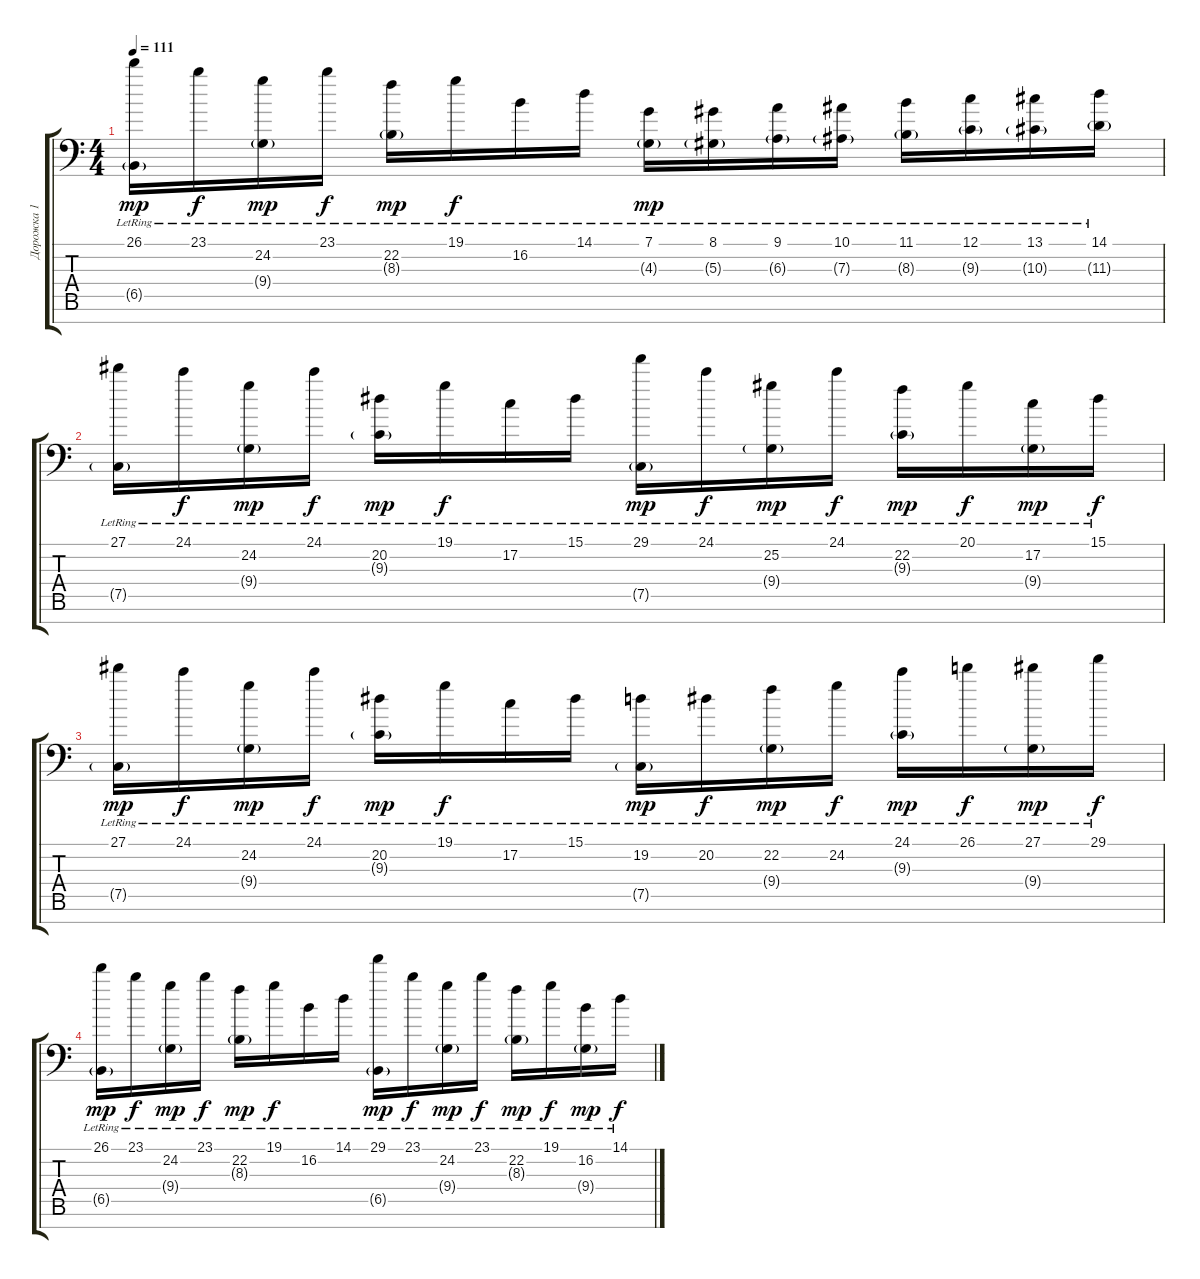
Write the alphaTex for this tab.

\track ("Дорожка 1" "Дорожка 1") {instrument acousticgrandpiano}
\staff {score tabs}
\tuning (C4 G3 Eb3 Bb2 F2 C2 G1) {hide}
\ts (4 4)
\tempo 111
\clef f4
\ks c
(26.1{lr} 6.5{g lr}).16{dy mp} 23.1{lr}.16{dy f} (24.2{lr} 9.4{g lr}).16{dy mp} 23.1{lr}.16{dy f} (22.2{lr} 8.3{g lr}).16{dy mp} 19.1{lr}.16{dy f} 16.2{lr}.16 14.1{lr}.16 (7.1{lr} 4.3{g lr}).16{dy mp} (8.1{lr} 5.3{g lr}).16 (9.1{lr} 6.3{g lr}).16 (10.1{lr} 7.3{g lr}).16 (11.1{lr} 8.3{g lr}).16 (12.1{lr} 9.3{g lr}).16 (13.1{lr} 10.3{g lr}).16 (14.1{lr} 11.3{g lr}).16 |
(27.1{lr} 7.5{g lr}).16 24.1{lr}.16{dy f} (24.2{lr} 9.4{g lr}).16{dy mp} 24.1{lr}.16{dy f} (20.2{lr} 9.3{g lr}).16{dy mp} 19.1{lr}.16{dy f} 17.2{lr}.16 15.1{lr}.16 (29.1{lr} 7.5{g lr}).16{dy mp} 24.1{lr}.16{dy f} (25.2{lr} 9.4{g lr}).16{dy mp} 24.1{lr}.16{dy f} (22.2{lr} 9.3{g lr}).16{dy mp} 20.1{lr}.16{dy f} (17.2{lr} 9.4{g lr}).16{dy mp} 15.1{lr}.16{dy f} |
(27.1{lr} 7.5{g lr}).16{dy mp} 24.1{lr}.16{dy f} (24.2{lr} 9.4{g lr}).16{dy mp} 24.1{lr}.16{dy f} (20.2{lr} 9.3{g lr}).16{dy mp} 19.1{lr}.16{dy f} 17.2{lr}.16 15.1{lr}.16 (19.2{lr} 7.5{g lr}).16{dy mp} 20.2{lr}.16{dy f} (22.2{lr} 9.4{g lr}).16{dy mp} 24.2{lr}.16{dy f} (24.1{lr} 9.3{g lr}).16{dy mp} 26.1{lr}.16{dy f} (27.1{lr} 9.4{g lr}).16{dy mp} 29.1{lr}.16{dy f} |
(26.1{lr} 6.5{g lr}).16{dy mp} 23.1{lr}.16{dy f} (24.2{lr} 9.4{g lr}).16{dy mp} 23.1{lr}.16{dy f} (22.2{lr} 8.3{g lr}).16{dy mp} 19.1{lr}.16{dy f} 16.2{lr}.16 14.1{lr}.16 (29.1{lr} 6.5{g lr}).16{dy mp} 23.1{lr}.16{dy f} (24.2{lr} 9.4{g lr}).16{dy mp} 23.1{lr}.16{dy f} (22.2{lr} 8.3{g lr}).16{dy mp} 19.1{lr}.16{dy f} (16.2{lr} 9.4{g lr}).16{dy mp} 14.1{lr}.16{dy f}
